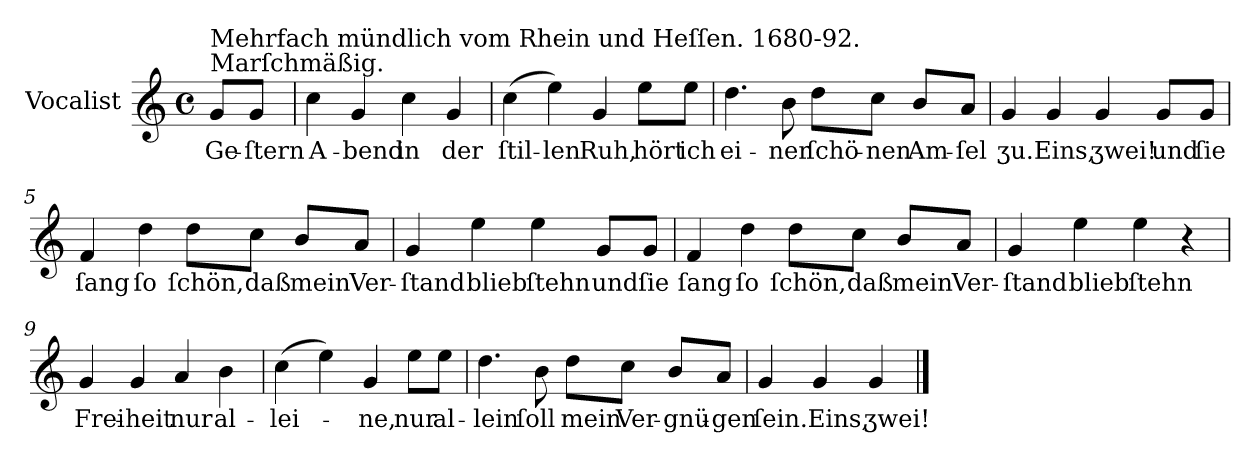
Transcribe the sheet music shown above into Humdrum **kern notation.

**kern	**text
*part1	*part1
*staff1	*staff1
*I"Vocalist	*
*k[]	*
*C:	*
*M4/4	*
*met(c)	*
=	=
!LO:TX:a:t=Marſchmäßig.	!
!LO:TX:a:t=Mehrfach mündlich vom Rhein und Heſſen. 1680-92.	!
8gL	Ge-
8gJ	-ſtern
=1	=1
4cc	A-
4g	-bend
4cc	in
4g	der
=2	=2
(4cc	ſtil-
4ee)	-len
4g	Ruh,
8eeL	hört
8eeJ	ich
=3	=3
4.dd	ei-
8b	-ner
8ddL	ſchö-
8ccJ	-nen
8b/L	Am-
8aJ	-ſel
=4	=4
4g	ʒu.
4g	Eins,
4g	ʒwei!
8gL	und
8gJ	ſie
=5	=5
4f	ſang
4dd	ſo
8ddL	ſchön,
8ccJ	daß
8bL	mein
8aJ	Ver-
=6	=6
4g	-ſtand
4ee	blieb
4ee	ſtehn
8gL	und
8gJ	ſie
=7	=7
4f	ſang
4dd	ſo
8ddL	ſchön,
8ccJ	daß
8bL	mein
8aJ	Ver-
=8	=8
4g	-ſtand
4ee	blieb
4ee	ſtehn
4r	.
=9	=9
4g	Frei-
4g	-heit
4a	nur
4b	al-
=10	=10
(4cc	-lei-
4ee)	.
4g	-ne,
8eeL	nur
8eeJ	al-
=11	=11
4.dd	-lein
8b	ſoll
8ddL	mein
8ccJ	Ver-
8b/L	-gnü-
8aJ	-gen
=12	=12
4g	ſein.
4g	Eins,
4g	ʒwei!
==	==
*-	*-
